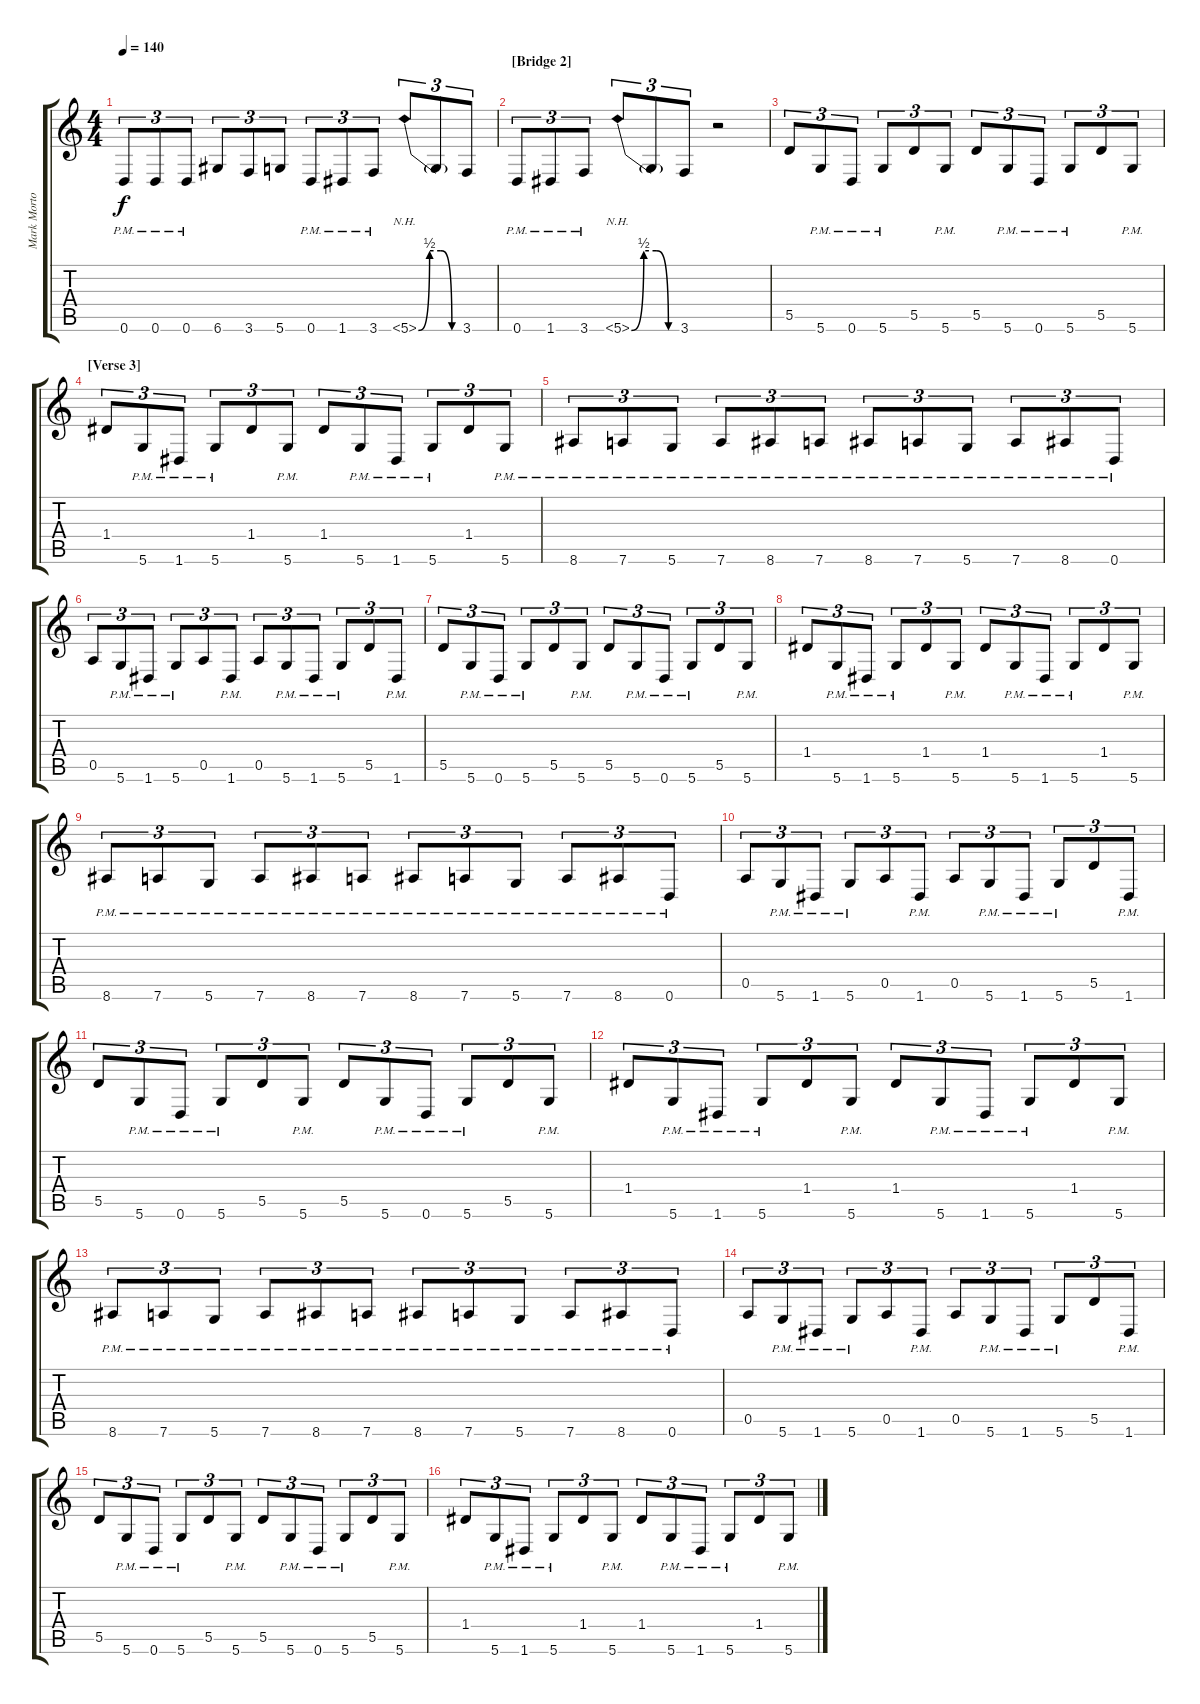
\track ("Mark Morton" "Mark Morto") {instrument overdrivenguitar}
\staff {score tabs}
\tuning (E4 B3 G3 D3 A2 D2) {hide}
\ts (4 4)
\tempo 140
\clef g2
\ks c
0.6{pm}.8{tu (3 2) dy f} 0.6{pm}.8{tu (3 2)} 0.6{pm}.8{tu (3 2)} 6.6.8{tu (3 2)} 3.6.8{tu (3 2)} 5.6.8{tu (3 2)} 0.6{pm}.8{tu (3 2)} 1.6{pm}.8{tu (3 2)} 3.6{pm}.8{tu (3 2)} 5.6{be (custom 0 0 15 2 30 2 45 0 60 0) nh}.8{tu (3 2)} 5.6{t}.8{tu (3 2)} 3.6.8{tu (3 2)} |
\section ("" "[Bridge 2]")
0.6{pm}.8{tu (3 2)} 1.6{pm}.8{tu (3 2)} 3.6{pm}.8{tu (3 2)} 5.6{be (custom 0 0 15 2 30 2 45 0 60 0) nh}.8{tu (3 2)} 5.6{t}.8{tu (3 2)} 3.6.8{tu (3 2)} r.2 |
5.5.8{tu (3 2)} 5.6{pm}.8{tu (3 2)} 0.6{pm}.8{tu (3 2)} 5.6{pm}.8{tu (3 2)} 5.5.8{tu (3 2)} 5.6{pm}.8{tu (3 2)} 5.5.8{tu (3 2)} 5.6{pm}.8{tu (3 2)} 0.6{pm}.8{tu (3 2)} 5.6{pm}.8{tu (3 2)} 5.5.8{tu (3 2)} 5.6{pm}.8{tu (3 2)} |
\section ("" "[Verse 3]")
1.4.8{tu (3 2)} 5.6{pm}.8{tu (3 2)} 1.6{pm}.8{tu (3 2)} 5.6{pm}.8{tu (3 2)} 1.4.8{tu (3 2)} 5.6{pm}.8{tu (3 2)} 1.4.8{tu (3 2)} 5.6{pm}.8{tu (3 2)} 1.6{pm}.8{tu (3 2)} 5.6{pm}.8{tu (3 2)} 1.4.8{tu (3 2)} 5.6{pm}.8{tu (3 2)} |
8.6{pm}.8{tu (3 2)} 7.6{pm}.8{tu (3 2)} 5.6{pm}.8{tu (3 2)} 7.6{pm}.8{tu (3 2)} 8.6{pm}.8{tu (3 2)} 7.6{pm}.8{tu (3 2)} 8.6{pm}.8{tu (3 2)} 7.6{pm}.8{tu (3 2)} 5.6{pm}.8{tu (3 2)} 7.6{pm}.8{tu (3 2)} 8.6{pm}.8{tu (3 2)} 0.6{pm}.8{tu (3 2)} |
0.5.8{tu (3 2)} 5.6{pm}.8{tu (3 2)} 1.6{pm}.8{tu (3 2)} 5.6{pm}.8{tu (3 2)} 0.5.8{tu (3 2)} 1.6{pm}.8{tu (3 2)} 0.5.8{tu (3 2)} 5.6{pm}.8{tu (3 2)} 1.6{pm}.8{tu (3 2)} 5.6{pm}.8{tu (3 2)} 5.5.8{tu (3 2)} 1.6{pm}.8{tu (3 2)} |
5.5.8{tu (3 2)} 5.6{pm}.8{tu (3 2)} 0.6{pm}.8{tu (3 2)} 5.6{pm}.8{tu (3 2)} 5.5.8{tu (3 2)} 5.6{pm}.8{tu (3 2)} 5.5.8{tu (3 2)} 5.6{pm}.8{tu (3 2)} 0.6{pm}.8{tu (3 2)} 5.6{pm}.8{tu (3 2)} 5.5.8{tu (3 2)} 5.6{pm}.8{tu (3 2)} |
1.4.8{tu (3 2)} 5.6{pm}.8{tu (3 2)} 1.6{pm}.8{tu (3 2)} 5.6{pm}.8{tu (3 2)} 1.4.8{tu (3 2)} 5.6{pm}.8{tu (3 2)} 1.4.8{tu (3 2)} 5.6{pm}.8{tu (3 2)} 1.6{pm}.8{tu (3 2)} 5.6{pm}.8{tu (3 2)} 1.4.8{tu (3 2)} 5.6{pm}.8{tu (3 2)} |
8.6{pm}.8{tu (3 2)} 7.6{pm}.8{tu (3 2)} 5.6{pm}.8{tu (3 2)} 7.6{pm}.8{tu (3 2)} 8.6{pm}.8{tu (3 2)} 7.6{pm}.8{tu (3 2)} 8.6{pm}.8{tu (3 2)} 7.6{pm}.8{tu (3 2)} 5.6{pm}.8{tu (3 2)} 7.6{pm}.8{tu (3 2)} 8.6{pm}.8{tu (3 2)} 0.6{pm}.8{tu (3 2)} |
0.5.8{tu (3 2)} 5.6{pm}.8{tu (3 2)} 1.6{pm}.8{tu (3 2)} 5.6{pm}.8{tu (3 2)} 0.5.8{tu (3 2)} 1.6{pm}.8{tu (3 2)} 0.5.8{tu (3 2)} 5.6{pm}.8{tu (3 2)} 1.6{pm}.8{tu (3 2)} 5.6{pm}.8{tu (3 2)} 5.5.8{tu (3 2)} 1.6{pm}.8{tu (3 2)} |
5.5.8{tu (3 2)} 5.6{pm}.8{tu (3 2)} 0.6{pm}.8{tu (3 2)} 5.6{pm}.8{tu (3 2)} 5.5.8{tu (3 2)} 5.6{pm}.8{tu (3 2)} 5.5.8{tu (3 2)} 5.6{pm}.8{tu (3 2)} 0.6{pm}.8{tu (3 2)} 5.6{pm}.8{tu (3 2)} 5.5.8{tu (3 2)} 5.6{pm}.8{tu (3 2)} |
1.4.8{tu (3 2)} 5.6{pm}.8{tu (3 2)} 1.6{pm}.8{tu (3 2)} 5.6{pm}.8{tu (3 2)} 1.4.8{tu (3 2)} 5.6{pm}.8{tu (3 2)} 1.4.8{tu (3 2)} 5.6{pm}.8{tu (3 2)} 1.6{pm}.8{tu (3 2)} 5.6{pm}.8{tu (3 2)} 1.4.8{tu (3 2)} 5.6{pm}.8{tu (3 2)} |
8.6{pm}.8{tu (3 2)} 7.6{pm}.8{tu (3 2)} 5.6{pm}.8{tu (3 2)} 7.6{pm}.8{tu (3 2)} 8.6{pm}.8{tu (3 2)} 7.6{pm}.8{tu (3 2)} 8.6{pm}.8{tu (3 2)} 7.6{pm}.8{tu (3 2)} 5.6{pm}.8{tu (3 2)} 7.6{pm}.8{tu (3 2)} 8.6{pm}.8{tu (3 2)} 0.6{pm}.8{tu (3 2)} |
0.5.8{tu (3 2)} 5.6{pm}.8{tu (3 2)} 1.6{pm}.8{tu (3 2)} 5.6{pm}.8{tu (3 2)} 0.5.8{tu (3 2)} 1.6{pm}.8{tu (3 2)} 0.5.8{tu (3 2)} 5.6{pm}.8{tu (3 2)} 1.6{pm}.8{tu (3 2)} 5.6{pm}.8{tu (3 2)} 5.5.8{tu (3 2)} 1.6{pm}.8{tu (3 2)} |
5.5.8{tu (3 2)} 5.6{pm}.8{tu (3 2)} 0.6{pm}.8{tu (3 2)} 5.6{pm}.8{tu (3 2)} 5.5.8{tu (3 2)} 5.6{pm}.8{tu (3 2)} 5.5.8{tu (3 2)} 5.6{pm}.8{tu (3 2)} 0.6{pm}.8{tu (3 2)} 5.6{pm}.8{tu (3 2)} 5.5.8{tu (3 2)} 5.6{pm}.8{tu (3 2)} |
1.4.8{tu (3 2)} 5.6{pm}.8{tu (3 2)} 1.6{pm}.8{tu (3 2)} 5.6{pm}.8{tu (3 2)} 1.4.8{tu (3 2)} 5.6{pm}.8{tu (3 2)} 1.4.8{tu (3 2)} 5.6{pm}.8{tu (3 2)} 1.6{pm}.8{tu (3 2)} 5.6{pm}.8{tu (3 2)} 1.4.8{tu (3 2)} 5.6{pm}.8{tu (3 2)}
